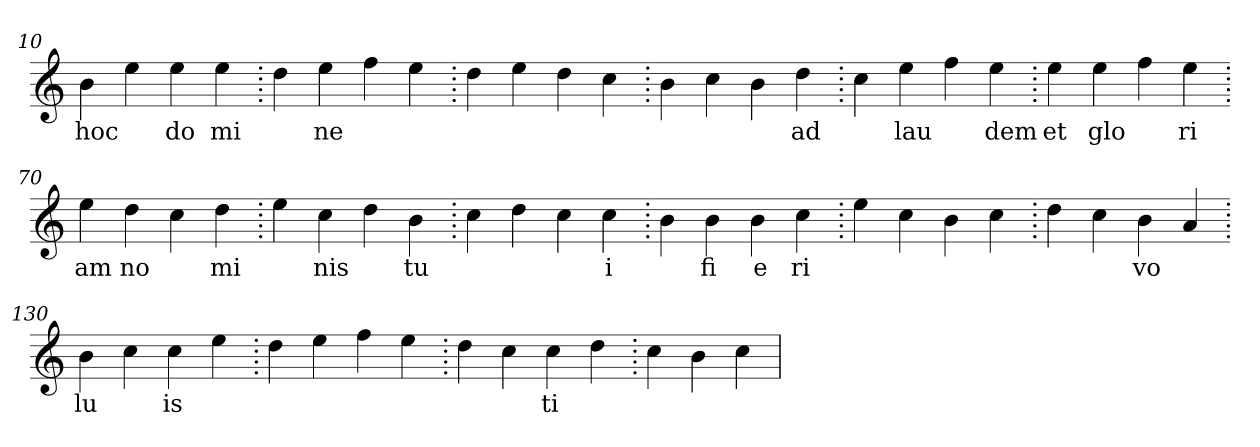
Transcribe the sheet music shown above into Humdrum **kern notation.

**kern	**text
*part1	*part1
*staff1	*staff1
*clefG2	*
=10.	=10.
4b	hoc
4ee	.
4ee	do
4ee	mi
=20.	=20.
4dd	.
4ee	ne
4ff	.
4ee	.
=30.	=30.
4dd	.
4ee	.
4dd	.
4cc	.
=40.	=40.
4b	.
4cc	.
4b	.
4dd	ad
=50.	=50.
4cc	.
4ee	lau
4ff	.
4ee	dem
=60.	=60.
4ee	et
4ee	glo
4ff	.
4ee	ri
=70.	=70.
4ee	am
4dd	no
4cc	.
4dd	mi
=80.	=80.
4ee	.
4cc	nis
4dd	.
4b	tu
=90.	=90.
4cc	.
4dd	.
4cc	.
4cc	i
=100.	=100.
4b	.
4b	fi
4b	e
4cc	ri
=110.	=110.
4ee	.
4cc	.
4b	.
4cc	.
=120.	=120.
4dd	.
4cc	.
4b	vo
4a	.
=130.	=130.
4b	lu
4cc	.
4cc	is
4ee	.
=140.	=140.
4dd	.
4ee	.
4ff	.
4ee	.
=150.	=150.
4dd	.
4cc	.
4cc	ti
4dd	.
=160.	=160.
4cc	.
4b	.
4cc	.
=	=
*-	*-
